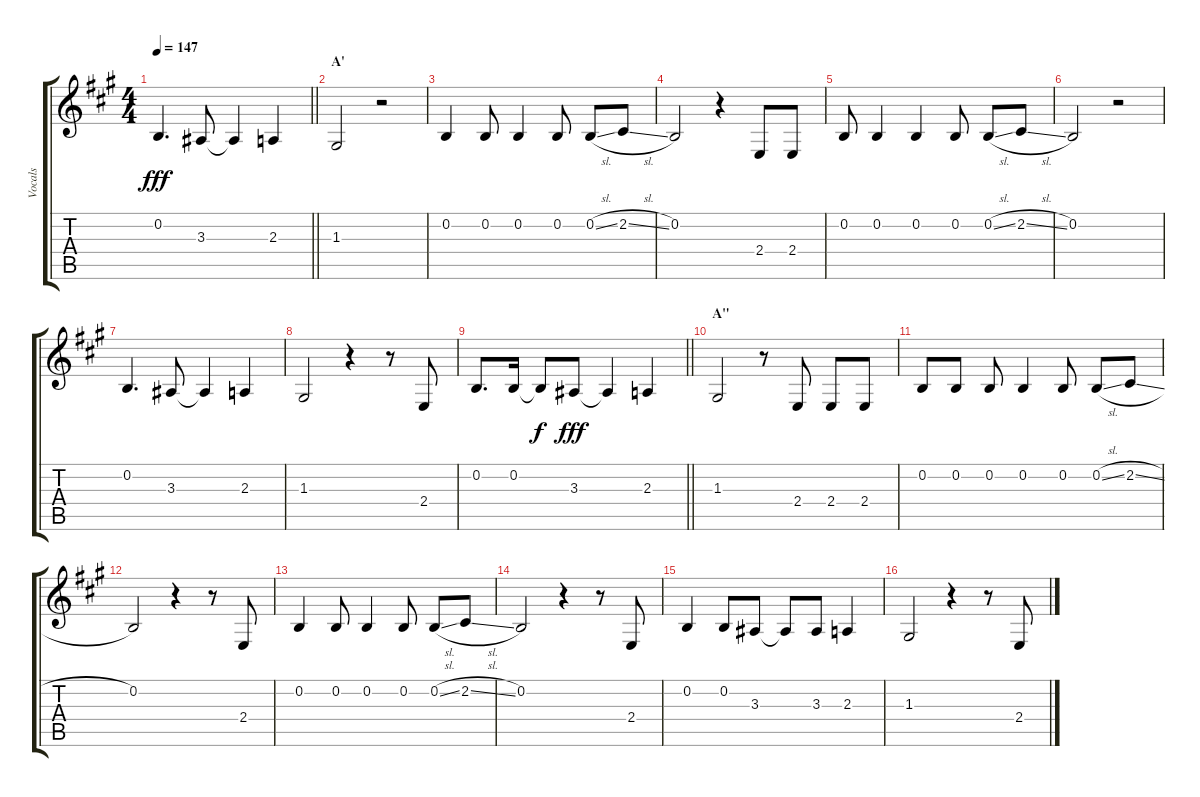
\track ("Vocals" "Vocals") {instrument voiceoohs}
\staff {score tabs}
\tuning (E4 B3 G3 D3 A2 E2) {hide}
\ts (4 4)
\tempo 147
\clef g2
\barLineRight lightlight
\ks a
0.2.4{d dy fff} 3.3.8 3.3{t}.4 2.3.4 |
\section ("" "A'")
1.3.2 r.2 |
0.2.4 0.2.8 0.2.4 0.2.8 0.2{sl}.8 2.2{sl}.8 |
0.2.2 r.4 2.4.8 2.4.8 |
0.2.8 0.2.4 0.2.4 0.2.8 0.2{sl}.8 2.2{sl}.8 |
0.2.2 r.2 |
0.2.4{d} 3.3.8 3.3{t}.4 2.3.4 |
1.3.2 r.4 r.8 2.4.8 |
\barLineRight lightlight
0.2.8{d} 0.2.16 0.2{t}.8{dy f} 3.3.8{dy fff} 3.3{t}.4 2.3.4 |
\section ("" "A\"")
1.3.2 r.8 2.4.8 2.4.8 2.4.8 |
0.2.8 0.2.8 0.2.8 0.2.4 0.2.8 0.2{sl}.8 2.2{sl}.8 |
0.2.2 r.4 r.8 2.4.8 |
0.2.4 0.2.8 0.2.4 0.2.8 0.2{sl}.8 2.2{sl}.8 |
0.2.2 r.4 r.8 2.4.8 |
0.2.4 0.2.8 3.3.8 3.3{t}.8 3.3.8 2.3.4 |
1.3.2 r.4 r.8 2.4.8
